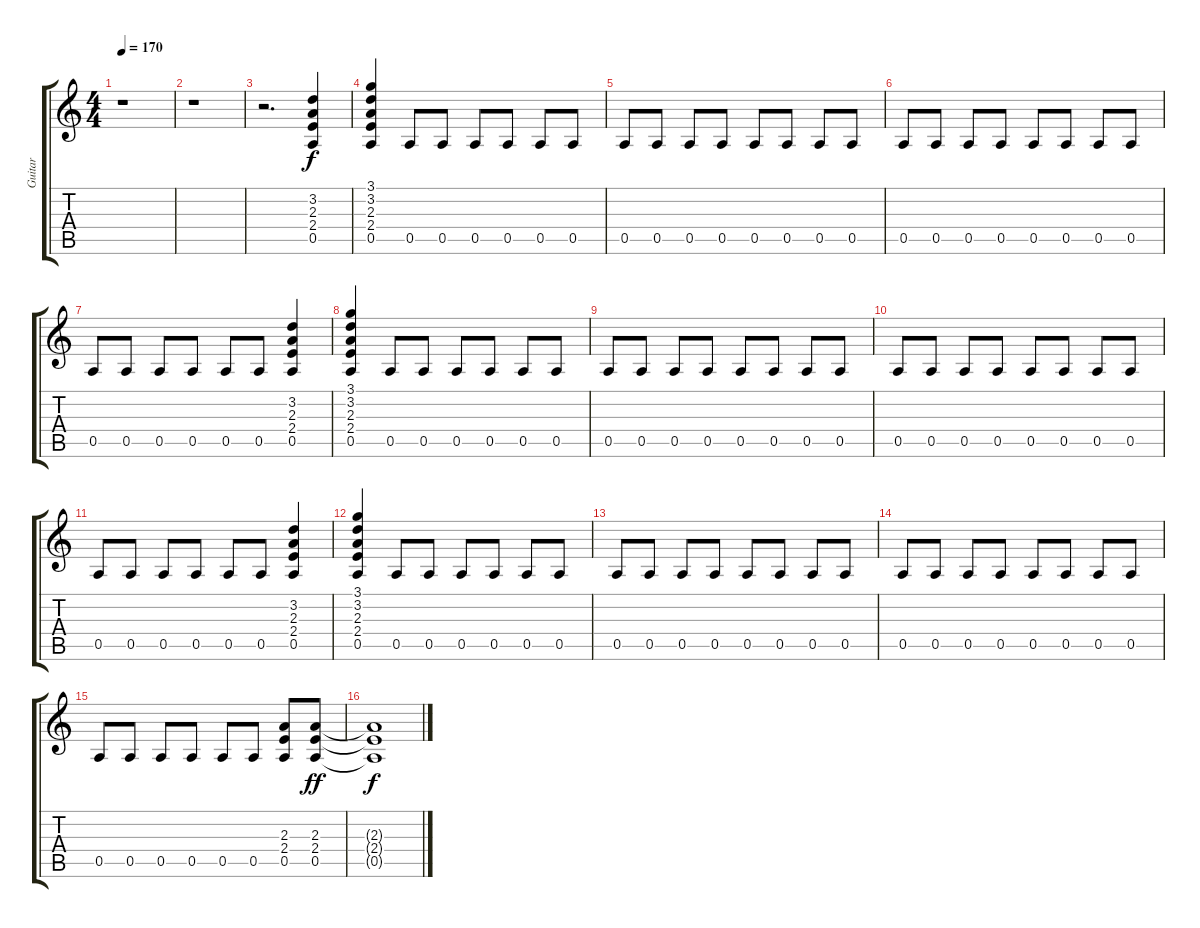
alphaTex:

\track ("Guitar" "Guitar") {instrument overdrivenguitar}
\staff {score tabs}
\tuning (E4 B3 G3 D3 A2 E2) {hide}
\ts (4 4)
\tempo 170
\clef g2
\ks c
r.1{dy f} |
r.1 |
r.2{d} (3.2 2.3 2.4 0.5).4 |
(3.1 3.2 2.3 2.4 0.5).4 0.5.8 0.5.8 0.5.8 0.5.8 0.5.8 0.5.8 |
0.5.8 0.5.8 0.5.8 0.5.8 0.5.8 0.5.8 0.5.8 0.5.8 |
0.5.8 0.5.8 0.5.8 0.5.8 0.5.8 0.5.8 0.5.8 0.5.8 |
0.5.8 0.5.8 0.5.8 0.5.8 0.5.8 0.5.8 (3.2 2.3 2.4 0.5).4 |
(3.1 3.2 2.3 2.4 0.5).4 0.5.8 0.5.8 0.5.8 0.5.8 0.5.8 0.5.8 |
0.5.8 0.5.8 0.5.8 0.5.8 0.5.8 0.5.8 0.5.8 0.5.8 |
0.5.8 0.5.8 0.5.8 0.5.8 0.5.8 0.5.8 0.5.8 0.5.8 |
0.5.8 0.5.8 0.5.8 0.5.8 0.5.8 0.5.8 (3.2 2.3 2.4 0.5).4 |
(3.1 3.2 2.3 2.4 0.5).4 0.5.8 0.5.8 0.5.8 0.5.8 0.5.8 0.5.8 |
0.5.8 0.5.8 0.5.8 0.5.8 0.5.8 0.5.8 0.5.8 0.5.8 |
0.5.8 0.5.8 0.5.8 0.5.8 0.5.8 0.5.8 0.5.8 0.5.8 |
0.5.8 0.5.8 0.5.8 0.5.8 0.5.8 0.5.8 (2.3 2.4 0.5).8 (2.3 2.4 0.5).8{dy ff} |
(2.3{t} 2.4{t} 0.5{t}).1{dy f}
